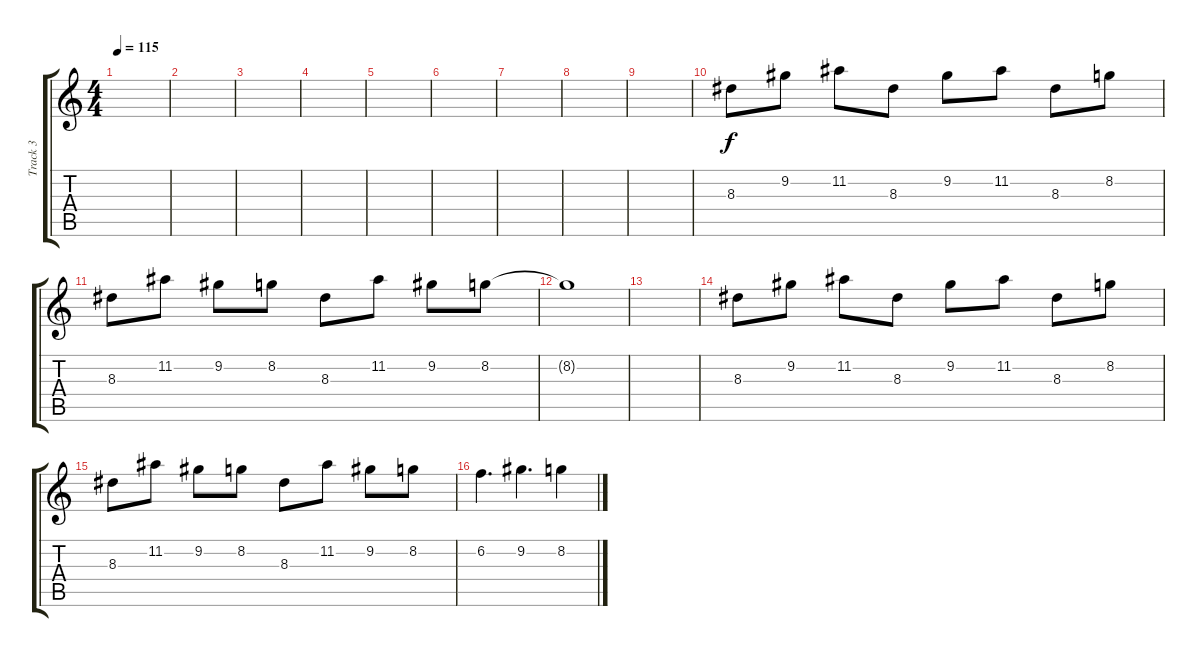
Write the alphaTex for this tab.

\track ("Track 3" "Track 3") {instrument distortionguitar}
\staff {score tabs}
\tuning (E4 B3 G3 D3 A2 E2) {hide}
\ts (4 4)
\tempo 115
\clef g2
\ks c
|
|
|
|
|
|
|
|
|
8.3.8 9.2.8 11.2.8 8.3.8 9.2.8 11.2.8 8.3.8 8.2.8 |
8.3.8 11.2.8 9.2.8 8.2.8 8.3.8 11.2.8 9.2.8 8.2.8 |
8.2{t}.1 |
|
8.3.8 9.2.8 11.2.8 8.3.8 9.2.8 11.2.8 8.3.8 8.2.8 |
8.3.8 11.2.8 9.2.8 8.2.8 8.3.8 11.2.8 9.2.8 8.2.8 |
6.2.4{d} 9.2.4{d} 8.2.4
